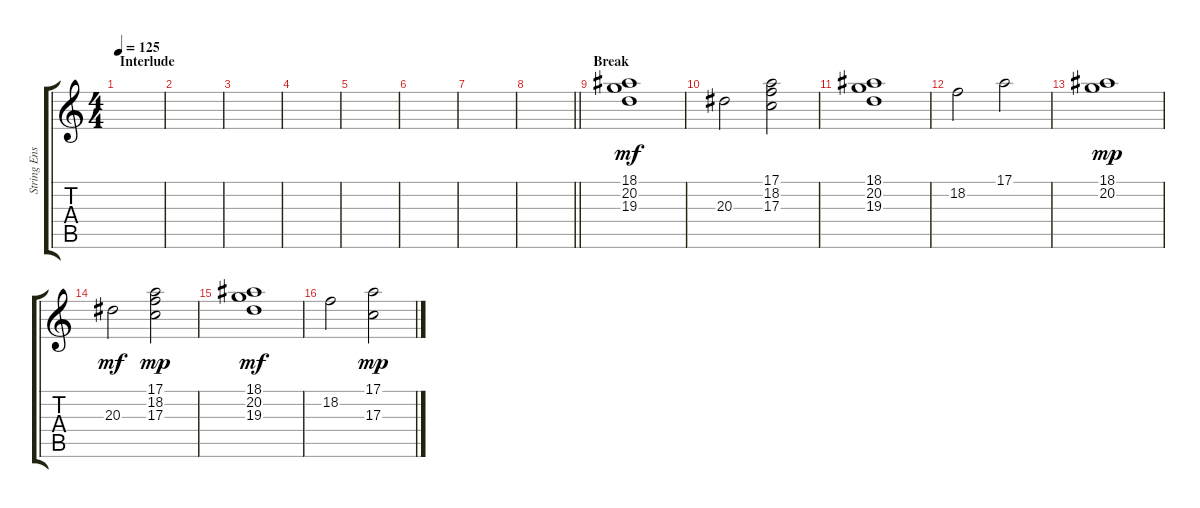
\track ("String Ensemble II" "String Ens") {instrument stringensemble2}
\staff {score tabs}
\tuning (E4 B3 G3 D3 A2 E2) {hide}
\ts (4 4)
\section ("" "Interlude")
\tempo 125
\clef g2
\ks c
|
|
|
|
|
|
|
\barLineRight lightlight
|
\section ("" "Break")
(18.1 20.2 19.3).1{dy mf} |
20.3.2 (17.1 18.2 17.3).2 |
(18.1 20.2 19.3).1 |
18.2.2 17.1.2 |
(18.1 20.2).1{dy mp} |
20.3.2{dy mf} (17.1 18.2 17.3).2{dy mp} |
(18.1 20.2 19.3).1{dy mf} |
18.2.2 (17.1 17.3).2{dy mp}
